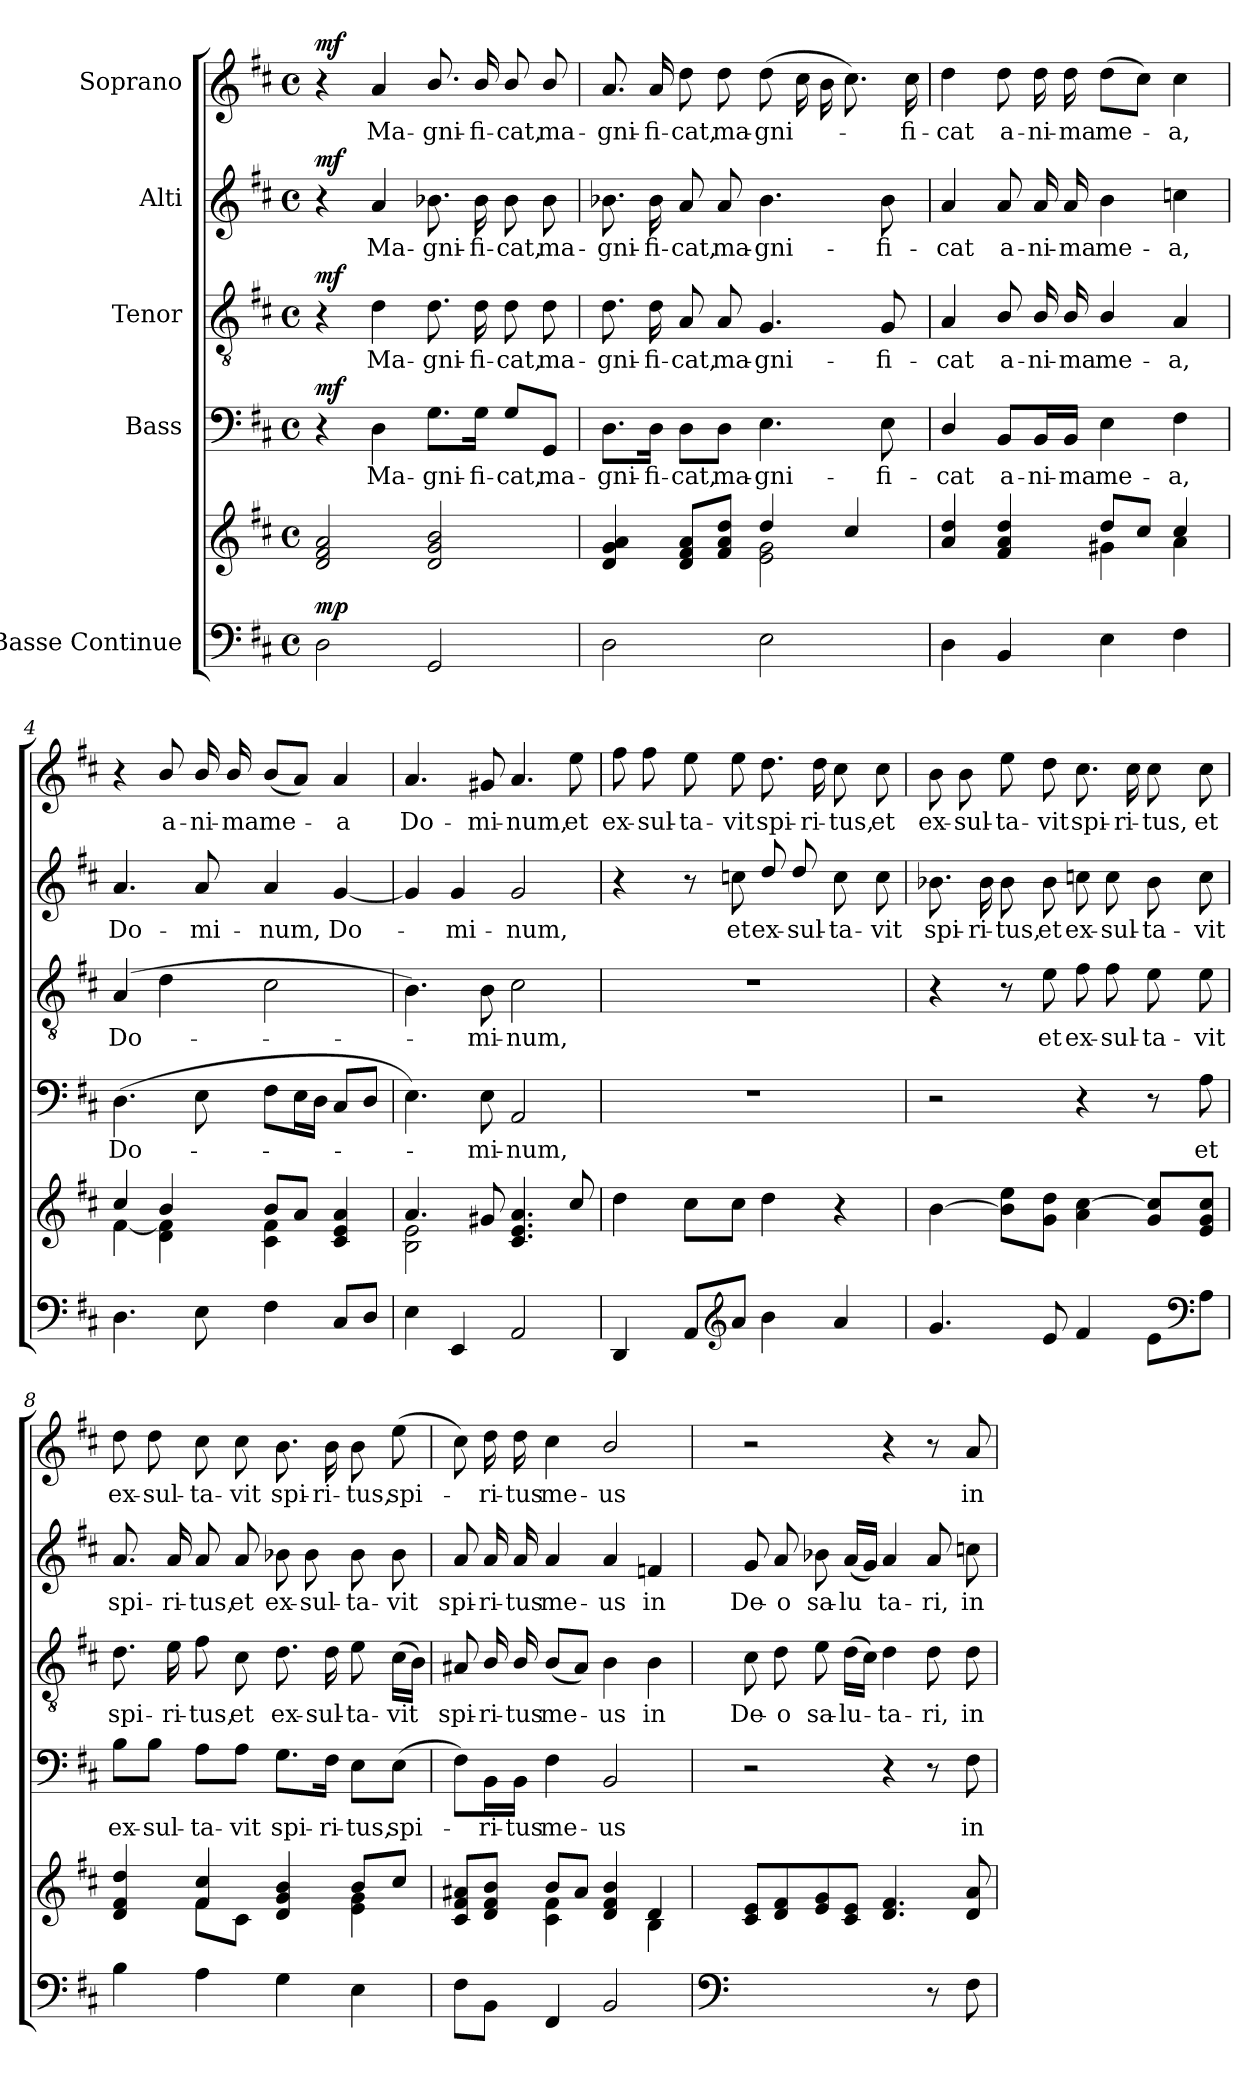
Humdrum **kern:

**kern	**kern	**dynam	**kern	**text	**dynam	**kern	**text	**dynam	**kern	**text	**dynam	**kern	**text	**dynam
*part5	*part5	*part5	*part4	*part4	*part4	*part3	*part3	*part3	*part2	*part2	*part2	*part1	*part1	*part1
*staff6	*staff5	*staff5/6	*staff4	*staff4	*staff4	*staff3	*staff3	*staff3	*staff2	*staff2	*staff2	*staff1	*staff1	*staff1
*I"Basse Continue	*	*	*I"Bass	*	*	*I"Tenor	*	*	*I"Alti	*	*	*I"Soprano	*	*
*clefF4	*clefG2	*	*clefF4	*	*	*clefGv2	*	*	*clefG2	*	*	*clefG2	*	*
*	*	*	*	*	*	*	*	*	*ITrd2c3	*	*	*	*	*
*k[f#c#]	*k[f#c#]	*	*k[f#c#]	*	*	*k[f#c#]	*	*	*k[f#c#g#d#a#]	*	*	*k[f#c#]	*	*
*M4/4	*M4/4	*	*M4/4	*	*	*M4/4	*	*	*M4/4	*	*	*M4/4	*	*
*met(c)	*met(c)	*	*met(c)	*	*	*met(c)	*	*	*met(c)	*	*	*met(c)	*	*
*MM86	*MM86	*	*MM86	*	*	*MM86	*	*	*MM86	*	*	*MM86	*	*
=1	=1	=1	=1	=1	=1	=1	=1	=1	=1	=1	=1	=1	=1	=1
!	!	!LO:DY:a=2	!	!	!LO:DY:a	!	!	!LO:DY:a	!	!	!LO:DY:a	!	!	!LO:DY:a
2D\	2d/ 2f#/ 2a/	mp	4r	.	mf	4r	.	mf	4r	.	mf	4r	.	mf
.	.	.	4D!\	Ma-	.	4d!\	Ma-	.	4f#!i/	Ma-	.	4a!/	Ma-	.
2GG/	2d/ 2g/ 2b/	.	8.G!\L	gni-	.	8.d!\	gni-	.	8.gn!i\	gni-	.	8.b!/	gni-	.
.	.	.	16G!\Jk	fi-	.	16d!\	fi-	.	16g!i\	fi-	.	16b!/	fi-	.
.	.	.	8G!/L	cat,	.	8d!\	cat,	.	8g!i\	cat,	.	8b!/	cat,	.
.	.	.	8GG!/J	ma-	.	8d!\	ma-	.	8g!i\	ma-	.	8b!/	ma-	.
=2	=2	=2	=2	=2	=2	=2	=2	=2	=2	=2	=2	=2	=2	=2
*	*^	*	*	*	*	*	*	*	*	*	*	*	*	*
2D\	4d/ 4g/ 4a/	2ryy	.	8.D!\L	gni-	.	8.d!\	gni-	.	8.gn!i\	gni-	.	8.a!/	gni-	.
.	.	.	.	16D!\Jk	fi-	.	16d!\	fi-	.	16g!i\	fi-	.	16a!/	fi-	.
.	8d/ 8f#/ 8a/L	.	.	8D!\L	cat,	.	8A!/	cat,	.	8f#!i/	cat,	.	8dd!\	cat,	.
.	8f#/ 8a/ 8dd/J	.	.	8D!\J	ma-	.	8A!/	ma-	.	8f#!i/	ma-	.	8dd!\	ma-	.
2E\	4dd/	2e\ 2g\	.	4.E!\	gni-	.	4.G!/	gni-	.	4.g!i\	gni-	.	(8dd!\	gni--	.
.	.	.	.	.	.	.	.	.	.	.	.	.	16cc#!\	.	.
.	.	.	.	.	.	.	.	.	.	.	.	.	16b!\	.	.
.	4cc#/	.	.	.	.	.	.	.	.	.	.	.	8.cc#!\)	.	.
.	.	.	.	8E!\	fi-	.	8G!/	fi-	.	8g!i\	fi-	.	.	.	.
.	.	.	.	.	.	.	.	.	.	.	.	.	16cc#!\	-fi-	.
=3	=3	=3	=3	=3	=3	=3	=3	=3	=3	=3	=3	=3	=3	=3	=3
4D\	4a/ 4dd/	2ryy	.	4D!/	cat	.	4A!/	cat	.	4f#!i/	cat	.	4dd!\	cat	.
4BB/	4f#/ 4a/ 4dd/	.	.	8BB!/L	a-	.	8B!/	a-	.	8f#!i/	a-	.	8dd!\	a-	.
.	.	.	.	16BB!/L	ni-	.	16B!/	ni-	.	16f#!i/	ni-	.	16dd!\	ni-	.
.	.	.	.	16BB!/JJ	ma	.	16B!/	ma	.	16f#!i/	ma	.	16dd!\	ma	.
4E\	8dd/L	4g#X\	.	4E!\	me-	.	4B!/	me-	.	4g#!i\	me-	.	(8dd!\L	me-	.
.	8cc#/J	.	.	.	.	.	.	.	.	.	.	.	8cc#!\J)	.	.
4F#\	4cc#/	4a\	.	4F#!\	a,	.	4A!/	a,	.	4an!i\	a,	.	4cc#!\	-a,	.
!!LO:LB:g=z
=4	=4	=4	=4	=4	=4	=4	=4	=4	=4	=4	=4	=4	=4	=4	=4
4.D\	4cc#/	[4f#\	.	(4.D!\	Do-	.	(4A!/	Do-	.	4.f#!i/	Do-	.	4r	.	.
.	4b/	4d\ 4f#\]	.	.	.	.	4d!\	.	.	.	.	.	8b!/	a-	.
8E\	.	.	.	8E!\	.	.	.	.	.	8f#!i/	mi-	.	16b!/	ni-	.
.	.	.	.	.	.	.	.	.	.	.	.	.	16b!/	ma	.
4F#\	8b/L	4c#\ 4f#\	.	8F#!\L	.	.	2c#!\	.	.	4f#!i/	num,	.	(8b!/L	me-	.
.	8a/J	.	.	16E!\L	.	.	.	.	.	.	.	.	8a!/J)	.	.
.	.	.	.	16D!\JJ	.	.	.	.	.	.	.	.	.	.	.
8C#/L	4c#/ 4e/ 4a/	4ryy	.	8C#!/L	.	.	.	.	.	[4e!i/	Do-	.	4a!/	-a	.
8D/J	.	.	.	8D!/J	.	.	.	.	.	.	.	.	.	.	.
=5	=5	=5	=5	=5	=5	=5	=5	=5	=5	=5	=5	=5	=5	=5	=5
4E\	4.a/	2B\ 2e\	.	4.E!\)	.	.	4.B!\)	.	.	4e!i/]	.	.	4.a!/	Do-	.
4EE/	.	.	.	.	.	.	.	.	.	4e!i/	-mi-	.	.	.	.
.	8g#X/	.	.	8E!\	-mi-	.	8B!\	-mi-	.	.	.	.	8g#X!/	mi-	.
2AA/	4.c#/ 4.e/ 4.a/	2ryy	.	2AA!/	num,	.	2c#!\	-num,	.	2e!i/	num,	.	4.a!/	num,	.
.	8cc#/	.	.	.	.	.	.	.	.	.	.	.	8ee!\	et	.
*	*v	*v	*	*	*	*	*	*	*	*	*	*	*	*	*
=6	=6	=6	=6	=6	=6	=6	=6	=6	=6	=6	=6	=6	=6	=6
4DD/	4dd\	.	1r	.	.	1r	.	.	4r	.	.	8ff#!\	ex-	.
.	.	.	.	.	.	.	.	.	.	.	.	8ff#!\	sul-	.
8AA/L	8cc#\L	.	.	.	.	.	.	.	8r	.	.	8ee!\	ta-	.
*clefG2	*	*	*	*	*	*	*	*	*	*	*	*	*	*
8a/J	8cc#\J	.	.	.	.	.	.	.	8an!i\	et	.	8ee!\	vit	.
4b\	4dd\	.	.	.	.	.	.	.	8b!i/	ex-	.	8.dd!\	spi-	.
.	.	.	.	.	.	.	.	.	8b!i/	sul-	.	.	.	.
.	.	.	.	.	.	.	.	.	.	.	.	16dd!\	ri-	.
4a/	4r	.	.	.	.	.	.	.	8a!i\	ta-	.	8cc#!\	tus,	.
.	.	.	.	.	.	.	.	.	8a!i\	vit	.	8cc#!\	et	.
!!LO:PB:g=z
=7	=7	=7	=7	=7	=7	=7	=7	=7	=7	=7	=7	=7	=7	=7
4.g/	[4b\	.	2r	.	.	4r	.	.	8.gn!i\	spi-	.	8b!\	ex-	.
.	.	.	.	.	.	.	.	.	.	.	.	8b!\	sul-	.
.	.	.	.	.	.	.	.	.	16g!i\	ri-	.	.	.	.
.	8b\] 8ee\L	.	.	.	.	8r	.	.	8g!i\	tus,	.	8ee!\	ta-	.
8e/	8g\ 8dd\J	.	.	.	.	8e!\	et	.	8g!i\	et	.	8dd!\	vit	.
4f#/	4a\ [4cc#\	.	4r	.	.	8f#!\	ex-	.	8an!i\	ex-	.	8.cc#!\	spi-	.
.	.	.	.	.	.	8f#!\	sul-	.	8a!i\	sul-	.	.	.	.
.	.	.	.	.	.	.	.	.	.	.	.	16cc#!\	ri-	.
8e\L	8g/ 8cc#/]L	.	8r	.	.	8e!\	ta-	.	8g!i\	ta-	.	8cc#!\	tus,	.
*clefF4	*	*	*	*	*	*	*	*	*	*	*	*	*	*
8A\J	8e/ 8g/ 8cc#/J	.	8A!\	et	.	8e!\	vit	.	8a!i\	vit	.	8cc#!\	et	.
=8	=8	=8	=8	=8	=8	=8	=8	=8	=8	=8	=8	=8	=8	=8
*	*^	*	*	*	*	*	*	*	*	*	*	*	*	*
4B\	4d/ 4f#/ 4dd/	4ryy	.	8B!\L	ex-	.	8.d!\	spi-	.	8.f#!i/	spi-	.	8dd!\	ex-	.
.	.	.	.	8B!\J	sul-	.	.	.	.	.	.	.	8dd!\	sul-	.
.	.	.	.	.	.	.	16e!\	ri-	.	16f#!i/	ri-	.	.	.	.
4A\	4f#/ 4cc#/	8f#\L	.	8A!\L	ta-	.	8f#!\	tus,	.	8f#!i/	tus,	.	8cc#!\	ta-	.
.	.	8c#\J	.	8A!\J	vit	.	8c#!\	et	.	8f#!i/	et	.	8cc#!\	vit	.
4G\	4d/ 4g/ 4b/	4ryy	.	8.G!\L	spi-	.	8.d!\	ex-	.	8gn!i\	ex-	.	8.b!\	spi-	.
.	.	.	.	.	.	.	.	.	.	8g!i\	sul-	.	.	.	.
.	.	.	.	16F#!\Jk	ri-	.	16d!\	sul-	.	.	.	.	16b!\	ri-	.
4E\	8b/L	4e\ 4g\	.	8E!\L	tus,	.	8e!\	ta-	.	8g!i\	ta-	.	8b!\	tus,	.
.	8cc#/J	.	.	(8E!\J	spi-	.	(16c#!\LL	vit	.	8g!i\	vit	.	(8ee!\	spi-	.
.	.	.	.	.	.	.	16B!\JJ)	.	.	.	.	.	.	.	.
=9	=9	=9	=9	=9	=9	=9	=9	=9	=9	=9	=9	=9	=9	=9	=9
8F#\L	8c#/ 8f#/ 8a#X/L	4ryy	.	8F#!\L)	.	.	8A#X!/	spi-	.	8f#!i/	spi-	.	8cc#!\)	.	.
8BB\J	8d/ 8f#/ 8b/J	.	.	16BB!\L	-ri-	.	16B!/	ri-	.	16f#!i/	ri-	.	16dd!\	-ri-	.
.	.	.	.	16BB!\JJ	tus	.	16B!/	tus	.	16f#!i/	tus	.	16dd!\	tus	.
4FF#/	8b/L	4c#\ 4f#\	.	4F#!\	me-	.	(8B!/L	me-	.	4f#!i/	me-	.	4cc#!\	me-	.
.	8a#/J	.	.	.	.	.	8A#!/J)	.	.	.	.	.	.	.	.
2BB/	4d/ 4f#/ 4b/	4ryy	.	2BB!/	us	.	4B!\	-us	.	4f#!i/	us	.	2b!/	us	.
.	4d/	4B\	.	.	.	.	4B!\	in	.	4dn!i/	in	.	.	.	.
*	*v	*v	*	*	*	*	*	*	*	*	*	*	*	*	*
!!LO:LB:g=z
=10	=10	=10	=10	=10	=10	=10	=10	=10	=10	=10	=10	=10	=10	=10
*clefF4	*	*	*	*	*	*	*	*	*	*	*	*	*	*
2.ryy	8c#/ 8e/L	.	2r	.	.	8c#!\	De-	.	8e!i/	De-	.	2r	.	.
.	8d/ 8f#/	.	.	.	.	8d!\	o	.	8f#!i/	o	.	.	.	.
.	8e/ 8g/	.	.	.	.	8e!\	sa-	.	8gn!i\	sa-	.	.	.	.
.	8c#/ 8e/J	.	.	.	.	(16d!\LL	lu-	.	(16f#!i/LL	lu	.	.	.	.
.	.	.	.	.	.	16c#!\JJ)	.	.	16e!i/JJ)	.	.	.	.	.
.	4.d/ 4.f#/	.	4r	.	.	4d!\	-ta-	.	4f#!i/	ta-	.	4r	.	.
8r	.	.	8r	.	.	8d!\	ri,	.	8f#!i/	ri,	.	8r	.	.
8F#\	8d/ 8a/	.	8F#!\	in	.	8d!\	in	.	8an!i\	in	.	8a!/	in	.
=	=	=	=	=	=	=	=	=	=	=	=	=	=	=
*-	*-	*-	*-	*-	*-	*-	*-	*-	*-	*-	*-	*-	*-	*-
